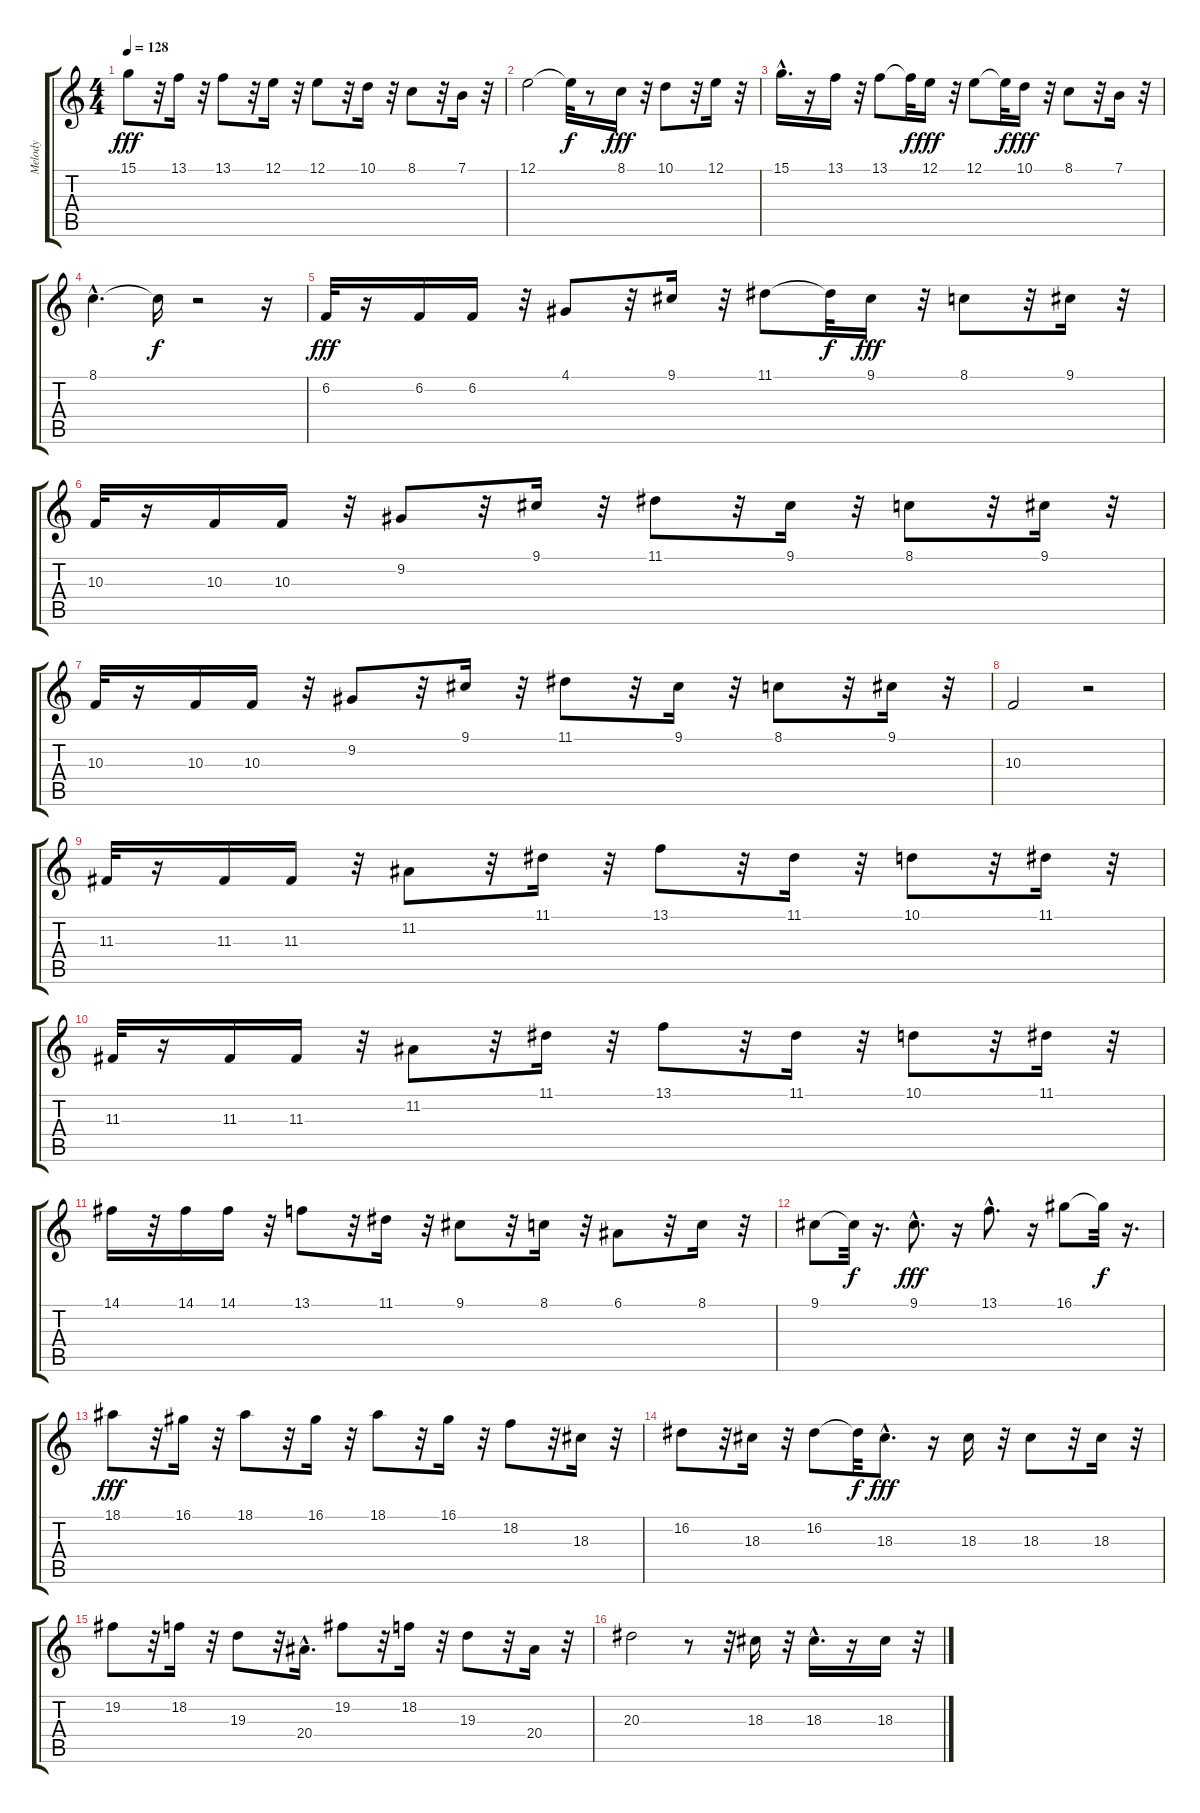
\track ("Melody" "Melody") {instrument panflute}
\staff {score tabs}
\tuning (E4 B3 G3 D3 A2 E2) {hide}
\ts (4 4)
\tempo 128
\clef g2
\ks c
15.1.8{dy fff} r.32 13.1.16 r.32 13.1.8 r.32 12.1.16 r.32 12.1.8 r.32 10.1.16 r.32 8.1.8 r.32 7.1.16 r.32 |
12.1.2 12.1{t}.32{dy f} r.8 8.1.16{dy fff} r.32 10.1.8 r.32 12.1.16 r.32 |
15.1{hac}.16{d} r.16 13.1.16 r.32 13.1.8 13.1{t}.32{dy f} 12.1.16{dy fff} r.32 12.1.8 12.1{t}.32{dy f} 10.1.16{dy fff} r.32 8.1.8 r.32 7.1.16 r.32 |
8.1{hac}.4{d} 8.1{t}.16{dy f} r.2 r.16 |
6.2.32{dy fff} r.16 6.2.16 6.2.16 r.32 4.1.8 r.32 9.1.16 r.32 11.1.8 11.1{t}.32{dy f} 9.1.16{dy fff} r.32 8.1.8 r.32 9.1.16 r.32 |
10.3.32 r.16 10.3.16 10.3.16 r.32 9.2.8 r.32 9.1.16 r.32 11.1.8 r.32 9.1.16 r.32 8.1.8 r.32 9.1.16 r.32 |
10.3.32 r.16 10.3.16 10.3.16 r.32 9.2.8 r.32 9.1.16 r.32 11.1.8 r.32 9.1.16 r.32 8.1.8 r.32 9.1.16 r.32 |
10.3.2 r.2 |
11.3.32 r.16 11.3.16 11.3.16 r.32 11.2.8 r.32 11.1.16 r.32 13.1.8 r.32 11.1.16 r.32 10.1.8 r.32 11.1.16 r.32 |
11.3.32 r.16 11.3.16 11.3.16 r.32 11.2.8 r.32 11.1.16 r.32 13.1.8 r.32 11.1.16 r.32 10.1.8 r.32 11.1.16 r.32 |
14.1.16 r.32 14.1.16 14.1.16 r.32 13.1.8 r.32 11.1.16 r.32 9.1.8 r.32 8.1.16 r.32 6.1.8 r.32 8.1.16 r.32 |
9.1.8 9.1{t}.32{dy f} r.16{d} 9.1{hac}.8{d dy fff} r.16 13.1{hac}.8{d} r.16 16.1.8 16.1{t}.32{dy f} r.16{d} |
18.1.8{dy fff} r.32 16.1.16 r.32 18.1.8 r.32 16.1.16 r.32 18.1.8 r.32 16.1.16 r.32 18.2.8 r.32 18.3.16 r.32 |
16.2.8 r.32 18.3.16 r.32 16.2.8 16.2{t}.32{dy f} 18.3{hac}.8{d dy fff} r.16 18.3.16 r.32 18.3.8 r.32 18.3.16 r.32 |
19.2.8 r.32 18.2.16 r.32 19.3.8 r.32 20.4{hac}.16{d} 19.2.8 r.32 18.2.16 r.32 19.3.8 r.32 20.4.16 r.32 |
20.3.2 r.8 r.32 18.3.16 r.32 18.3{hac}.16{d} r.16 18.3.16 r.32
